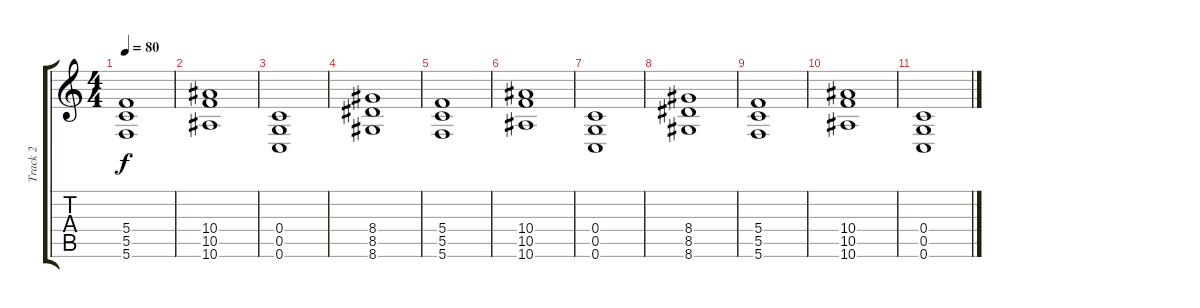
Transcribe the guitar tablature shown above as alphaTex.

\track ("Track 2" "Track 2") {instrument distortionguitar}
\staff {score tabs}
\tuning (D4 A3 F3 C3 G2 C2) {hide}
\ts (4 4)
\tempo 80
\clef g2
\ks c
(5.4 5.5 5.6).1{dy f} |
(10.4 10.5 10.6).1 |
(0.4 0.5 0.6).1 |
(8.4 8.5 8.6).1 |
(5.4 5.5 5.6).1 |
(10.4 10.5 10.6).1 |
(0.4 0.5 0.6).1 |
(8.4 8.5 8.6).1 |
(5.4 5.5 5.6).1 |
(10.4 10.5 10.6).1 |
(0.4 0.5 0.6).1
